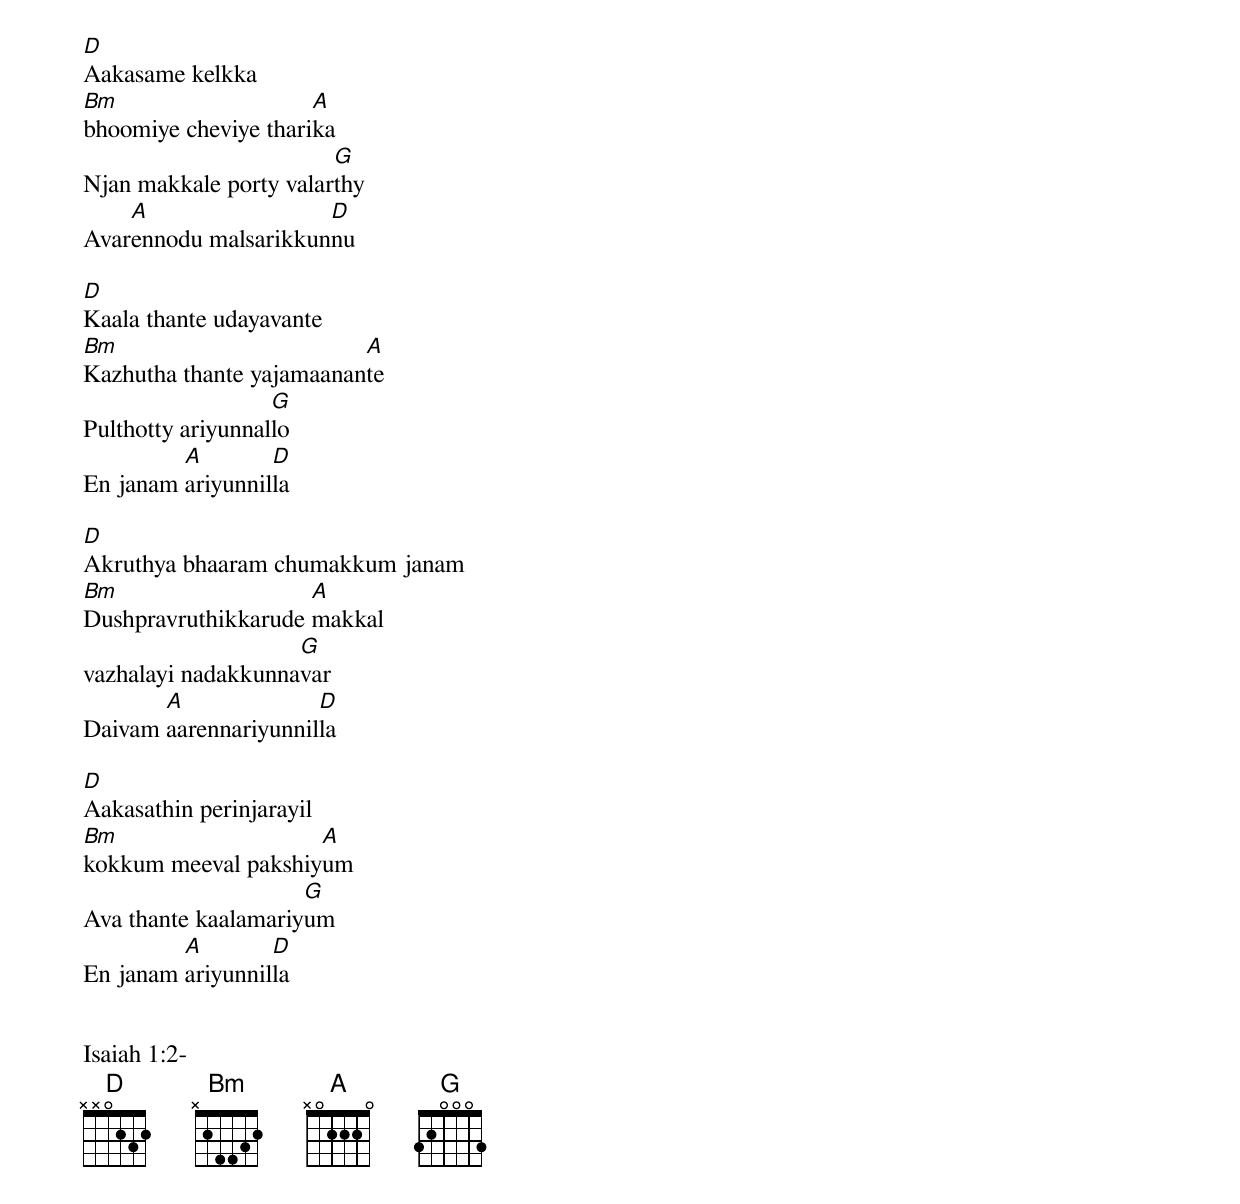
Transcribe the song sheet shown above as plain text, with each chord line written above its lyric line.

D
Aakasame kelkka
Bm                    A
bhoomiye cheviye tharika
                        G
Njan makkale porty valarthy
    A                 D
Avarennodu malsarikkunnu

D
Kaala thante udayavante
Bm                        A
Kazhutha thante yajamaanante
                   G
Pulthotty ariyunnallo
         A        D
En janam ariyunnilla

D
Akruthya bhaaram chumakkum janam
Bm                   A
Dushpravruthikkarude makkal
                    G
vazhalayi nadakkunnavar
       A              D
Daivam aarennariyunnilla

D
Aakasathin perinjarayil
Bm                   A
kokkum meeval pakshiyum
                     G
Ava thante kaalamariyum
         A        D
En janam ariyunnilla


Isaiah 1:2-
